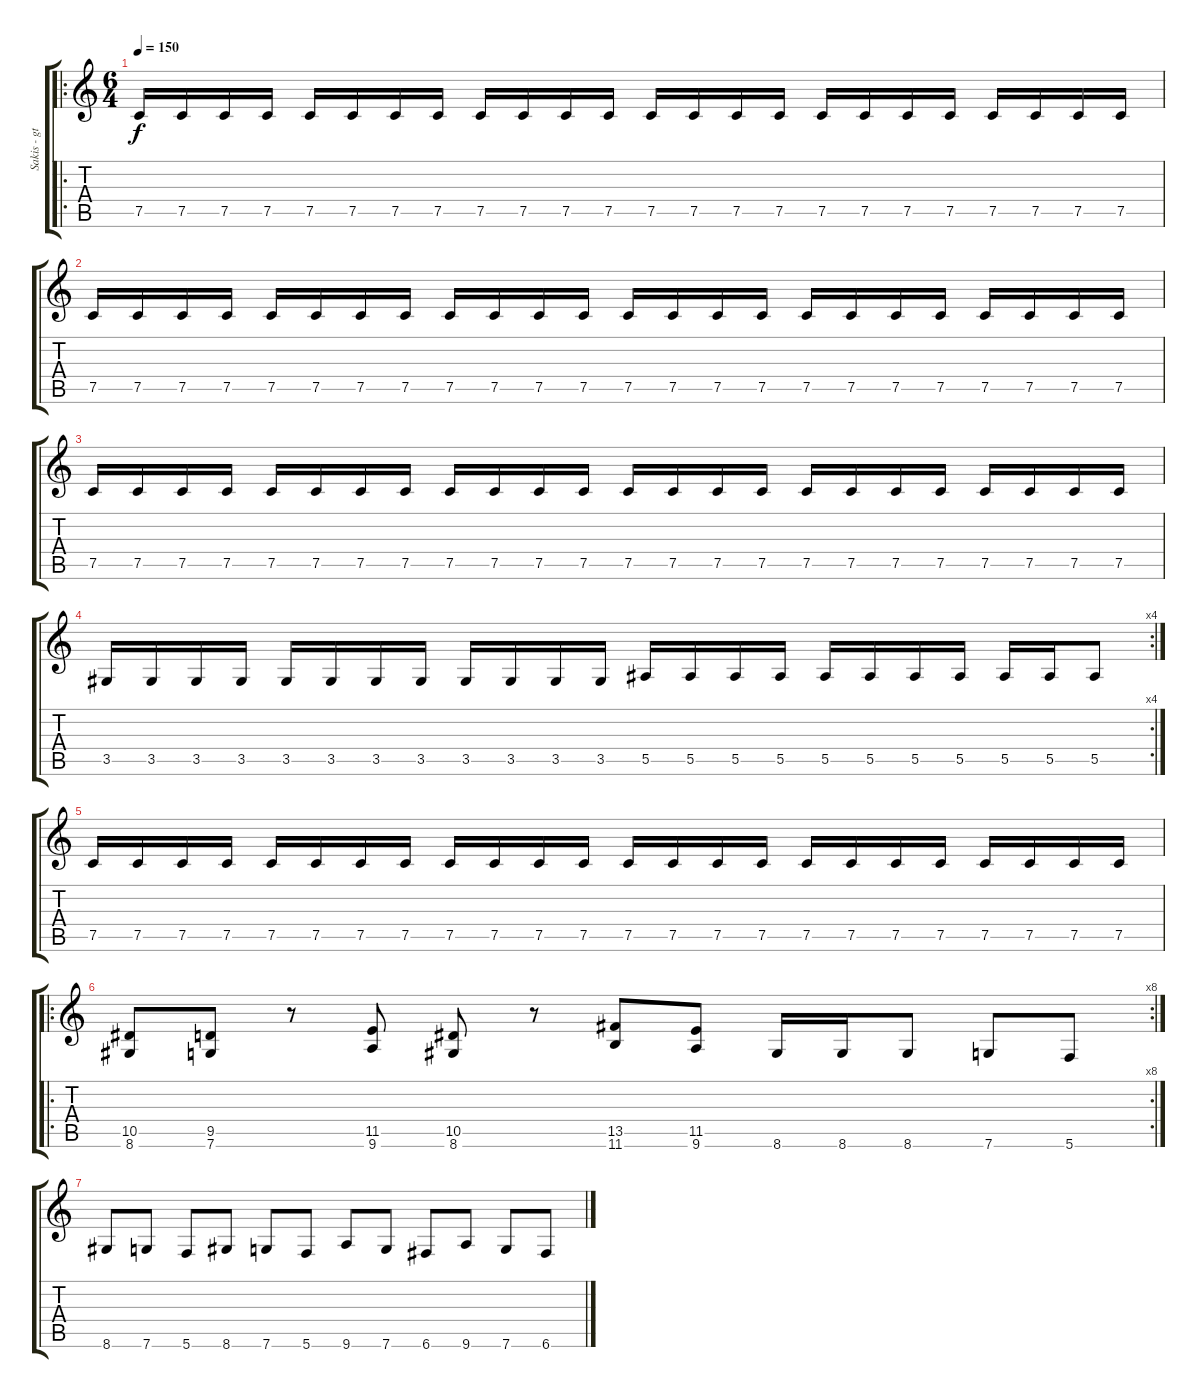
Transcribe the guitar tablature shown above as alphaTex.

\track ("Sakis - gtr1" "Sakis - gt") {instrument distortionguitar}
\staff {score tabs}
\tuning (C4 G3 Eb3 Bb2 F2 C2) {hide}
\ro
\ts (6 4)
\tempo 150
\clef g2
\ks c
7.5.16{dy f} 7.5.16 7.5.16 7.5.16 7.5.16 7.5.16 7.5.16 7.5.16 7.5.16 7.5.16 7.5.16 7.5.16 7.5.16 7.5.16 7.5.16 7.5.16 7.5.16 7.5.16 7.5.16 7.5.16 7.5.16 7.5.16 7.5.16 7.5.16 |
7.5.16 7.5.16 7.5.16 7.5.16 7.5.16 7.5.16 7.5.16 7.5.16 7.5.16 7.5.16 7.5.16 7.5.16 7.5.16 7.5.16 7.5.16 7.5.16 7.5.16 7.5.16 7.5.16 7.5.16 7.5.16 7.5.16 7.5.16 7.5.16 |
7.5.16 7.5.16 7.5.16 7.5.16 7.5.16 7.5.16 7.5.16 7.5.16 7.5.16 7.5.16 7.5.16 7.5.16 7.5.16 7.5.16 7.5.16 7.5.16 7.5.16 7.5.16 7.5.16 7.5.16 7.5.16 7.5.16 7.5.16 7.5.16 |
\rc 4
3.5.16 3.5.16 3.5.16 3.5.16 3.5.16 3.5.16 3.5.16 3.5.16 3.5.16 3.5.16 3.5.16 3.5.16 5.5.16 5.5.16 5.5.16 5.5.16 5.5.16 5.5.16 5.5.16 5.5.16 5.5.16 5.5.16 5.5.8 |
7.5.16 7.5.16 7.5.16 7.5.16 7.5.16 7.5.16 7.5.16 7.5.16 7.5.16 7.5.16 7.5.16 7.5.16 7.5.16 7.5.16 7.5.16 7.5.16 7.5.16 7.5.16 7.5.16 7.5.16 7.5.16 7.5.16 7.5.16 7.5.16 |
\ro
\rc 8
(10.5 8.6).8 (9.5 7.6).8 r.8 (11.5 9.6).8 (10.5 8.6).8 r.8 (13.5 11.6).8 (11.5 9.6).8 8.6.16 8.6.16 8.6.8 7.6.8 5.6.8 |
8.6.8 7.6.8 5.6.8 8.6.8 7.6.8 5.6.8 9.6.8 7.6.8 6.6.8 9.6.8 7.6.8 6.6.8
